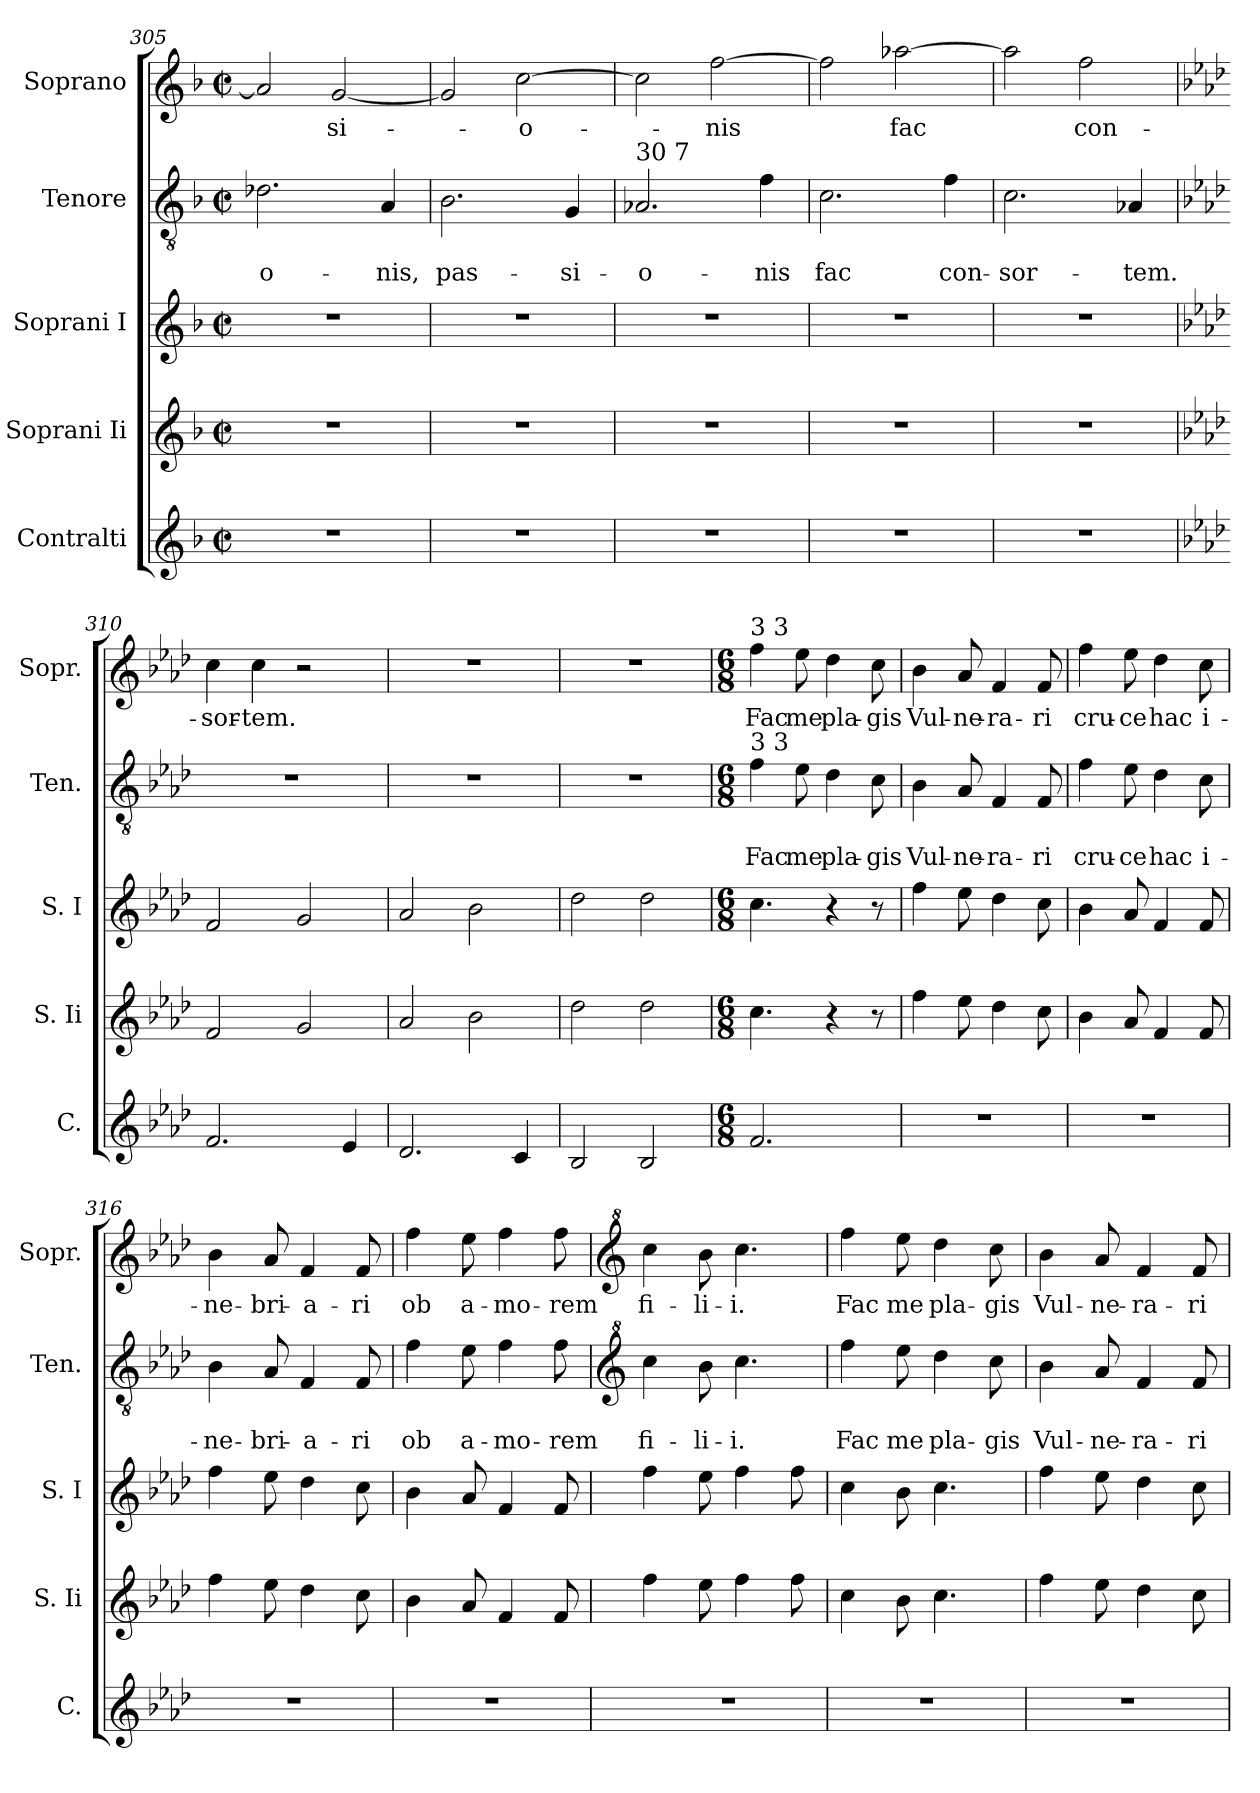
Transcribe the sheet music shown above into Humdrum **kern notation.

**kern	**kern	**kern	**kern	**text	**text	**kern	**text
*part5	*part4	*part3	*part2	*part2	*part2	*part1	*part1
*staff5	*staff4	*staff3	*staff2	*staff2	*staff2	*staff1	*staff1
*I"Contralti	*I"Soprani Ii	*I"Soprani I	*I"Tenore	*	*	*I"Soprano	*
*I'C.	*I'S. Ii	*I'S. I	*I'Ten.	*	*	*I'Sopr.	*
*clefG2	*clefG2	*clefG2	*clefGv2	*	*	*clefG2	*
*k[b-]	*k[b-]	*k[b-]	*k[b-]	*	*	*k[b-]	*
*F:	*F:	*F:	*F:	*	*	*F:	*
*M2/2	*M2/2	*M2/2	*M2/2	*	*	*M2/2	*
*met(c|)	*met(c|)	*met(c|)	*met(c|)	*	*	*met(c|)	*
=305	=305	=305	=305	=305	=305	=305	=305
!	!	!	!	!	!LO:LY:b	!	!
1r	1r	1r	2.d-X\	.	-o-	2a-/]	.
!	!	!	!	!	!	!	!LO:LY:b
.	.	.	.	.	.	[<2g/	-si-
!	!	!	!	!	!LO:LY:b	!	!
.	.	.	4A/	.	-nis,	.	.
=306	=306	=306	=306	=306	=306	=306	=306
!	!	!	!	!	!LO:LY:b	!	!
1r	1r	1r	2.B-\	.	pas-	2g/]	.
!	!	!	!	!	!	!	!LO:LY:b
.	.	.	.	.	.	[>2cc\	-o-
!	!	!	!	!	!LO:LY:b	!	!
.	.	.	4G/	.	-si-	.	.
!!LO:PB:g=z
=307	=307	=307	=307	=307	=307	=307	=307
!	!	!	!LO:TX:a:t=30 7	!	!	!	!
!	!	!	!	!	!LO:LY:b	!	!
1r	1r	1r	2.A-X/	.	-o-	2cc\]	.
!	!	!	!	!	!	!	!LO:LY:b
.	.	.	.	.	.	[>2ff\	-nis
!	!	!	!	!	!LO:LY:b	!	!
.	.	.	4f\	.	-nis	.	.
=308	=308	=308	=308	=308	=308	=308	=308
!	!	!	!	!	!LO:LY:b	!	!
1r	1r	1r	2.c\	.	fac	2ff\]	.
!	!	!	!	!	!	!	!LO:LY:b
.	.	.	.	.	.	[>2aa-X\	fac
!	!	!	!	!	!LO:LY:b	!	!
.	.	.	4f\	.	con-	.	.
=309	=309	=309	=309	=309	=309	=309	=309
!	!	!	!	!	!LO:LY:b	!	!
1r	1r	1r	2.c\	.	-sor-	2aa-\]	.
!	!	!	!	!	!	!	!LO:LY:b
.	.	.	.	.	.	2ff\	con-
!	!	!	!	!	!LO:LY:b	!	!
.	.	.	4A-X/	.	-tem.	.	.
=310	=310	=310	=310	=310	=310	=310	=310
*k[b-e-a-d-]	*k[b-e-a-d-]	*k[b-e-a-d-]	*k[b-e-a-d-]	*	*	*k[b-e-a-d-]	*
*A-:	*A-:	*A-:	*A-:	*	*	*A-:	*
!	!	!	!	!	!	!	!LO:LY:b
2.f/	2f/	2f/	1r	.	.	4cc\	-sor-
!	!	!	!	!	!	!	!LO:LY:b:rj
.	.	.	.	.	.	4cc\	-tem.
.	2g/	2g/	.	.	.	2r	.
4e-/	.	.	.	.	.	.	.
=311	=311	=311	=311	=311	=311	=311	=311
2.d-/	2a-/	2a-/	1r	.	.	1r	.
.	2b-\	2b-\	.	.	.	.	.
4c/	.	.	.	.	.	.	.
=312	=312	=312	=312	=312	=312	=312	=312
2B-/	2dd-\	2dd-\	1r	.	.	1r	.
2B-/	2dd-\	2dd-\	.	.	.	.	.
!!LO:LB:g=z
=313	=313	=313	=313	=313	=313	=313	=313
*M6/8	*M6/8	*M6/8	*M6/8	*	*	*M6/8	*
!	!	!	!	!	!	!LO:TX:a:t=3 3	!
!	!	!	!LO:TX:a:t=3 3	!	!	!	!
!	!	!	!	!	!LO:LY:b	!	!LO:LY:b
2.f/	4.cc\	4.cc\	4f\	.	Fac	4ff\	Fac
!	!	!	!	!	!LO:LY:b	!	!LO:LY:b
.	.	.	8e-\	.	me	8ee-\	me
!	!	!	!	!	!LO:LY:b	!	!LO:LY:b
.	4r	4r	4d-\	.	pla-	4dd-\	pla-
!	!	!	!	!	!LO:LY:b	!	!LO:LY:b
.	8r	8r	8c\	.	-gis	8cc\	-gis
=314	=314	=314	=314	=314	=314	=314	=314
!LO:N:vis=1	!	!	!	!	!LO:LY:b	!	!LO:LY:b
2.r	4ff\	4ff\	4B-\	.	Vul-	4b-\	Vul-
!	!	!	!	!	!LO:LY:b	!	!LO:LY:b
.	8ee-\	8ee-\	8A-/	.	-ne-	8a-/	-ne-
!	!	!	!	!	!LO:LY:b	!	!LO:LY:b
.	4dd-\	4dd-\	4F/	.	-ra-	4f/	-ra-
!	!	!	!	!	!LO:LY:b	!	!LO:LY:b
.	8cc\	8cc\	8F/	.	-ri	8f/	-ri
=315	=315	=315	=315	=315	=315	=315	=315
!LO:N:vis=1	!	!	!	!	!LO:LY:b	!	!LO:LY:b
2.r	4b-\	4b-\	4f\	.	cru-	4ff\	cru-
!	!	!	!	!	!LO:LY:b	!	!LO:LY:b
.	8a-/	8a-/	8e-\	.	-ce	8ee-\	-ce
!	!	!	!	!	!LO:LY:b	!	!LO:LY:b
.	4f/	4f/	4d-\	.	hac	4dd-\	hac
!	!	!	!	!	!LO:LY:b	!	!LO:LY:b
.	8f/	8f/	8c\	.	i-	8cc\	i-
=316	=316	=316	=316	=316	=316	=316	=316
!LO:N:vis=1	!	!	!	!	!LO:LY:b	!	!LO:LY:b
2.r	4ff\	4ff\	4B-\	.	-ne-	4b-\	-ne-
!	!	!	!	!	!LO:LY:b	!	!LO:LY:b
.	8ee-\	8ee-\	8A-/	.	-bri-	8a-/	-bri-
!	!	!	!	!	!LO:LY:b	!	!LO:LY:b
.	4dd-\	4dd-\	4F/	.	-a-	4f/	-a-
!	!	!	!	!	!LO:LY:b	!	!LO:LY:b
.	8cc\	8cc\	8F/	.	-ri	8f/	-ri
=317	=317	=317	=317	=317	=317	=317	=317
!LO:N:vis=1	!	!	!	!	!LO:LY:b	!	!LO:LY:b
2.r	4b-\	4b-\	4f\	.	ob	4ff\	ob
!	!	!	!	!	!LO:LY:b	!	!LO:LY:b
.	8a-/	8a-/	8e-\	.	a-	8ee-\	a-
!	!	!	!	!	!LO:LY:b	!	!LO:LY:b
.	4f/	4f/	4f\	.	-mo-	4ff\	-mo-
!	!	!	!	!	!LO:LY:b	!	!LO:LY:b
.	8f/	8f/	8f\	.	-rem	8ff\	-rem
!!LO:PB:g=z
=318	=318	=318	=318	=318	=318	=318	=318
*	*	*	*clefG^2	*	*	*clefG^2	*
!LO:N:vis=1	!	!	!	!	!LO:LY:b	!	!LO:LY:b
2.r	4ff\	4ff\	4ccc\	.	fi-	4ccc\	fi-
!	!	!	!	!	!LO:LY:b	!	!LO:LY:b
.	8ee-\	8ee-\	8bb-\	.	-li-	8bb-\	-li-
!	!	!	!	!	!LO:LY:b	!	!LO:LY:b
.	4ff\	4ff\	4.ccc\	.	-i.	4.ccc\	-i.
.	8ff\	8ff\	.	.	.	.	.
=319	=319	=319	=319	=319	=319	=319	=319
!LO:N:vis=1	!	!	!	!	!LO:LY:b	!	!LO:LY:b
2.r	4cc\	4cc\	4fff\	.	Fac	4fff\	Fac
!	!	!	!	!	!LO:LY:b	!	!LO:LY:b
.	8b-\	8b-\	8eee-\	.	me	8eee-\	me
!	!	!	!	!	!LO:LY:b	!	!LO:LY:b
.	4.cc\	4.cc\	4ddd-\	.	pla-	4ddd-\	pla-
!	!	!	!	!	!LO:LY:b	!	!LO:LY:b
.	.	.	8ccc\	.	-gis	8ccc\	-gis
=320	=320	=320	=320	=320	=320	=320	=320
!LO:N:vis=1	!	!	!	!	!LO:LY:b	!	!LO:LY:b
2.r	4ff\	4ff\	4bb-\	.	Vul-	4bb-\	Vul-
!	!	!	!	!	!LO:LY:b	!	!LO:LY:b
.	8ee-\	8ee-\	8aa-/	.	-ne-	8aa-/	-ne-
!	!	!	!	!	!LO:LY:b	!	!LO:LY:b
.	4dd-\	4dd-\	4ff/	.	-ra-	4ff/	-ra-
!	!	!	!	!	!LO:LY:b	!	!LO:LY:b
.	8cc\	8cc\	8ff/	.	-ri	8ff/	-ri
=	=	=	=	=	=	=	=
*-	*-	*-	*-	*-	*-	*-	*-
